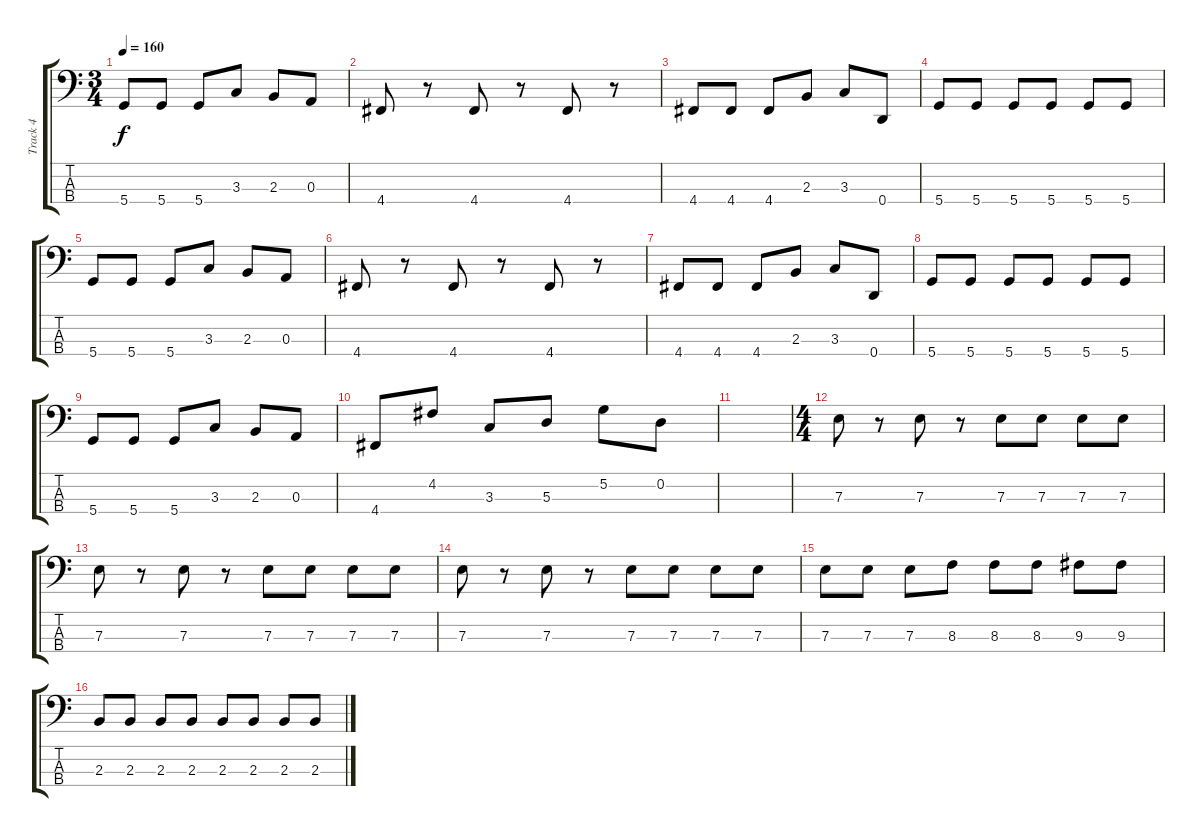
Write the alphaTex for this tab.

\track ("Track 4" "Track 4") {instrument electricbassfinger}
\staff {score tabs}
\tuning (G2 D2 A1 D1) {hide}
\ts (3 4)
\tempo 160
\clef f4
\ks c
5.4.8{dy f} 5.4.8 5.4.8 3.3.8 2.3.8 0.3.8 |
4.4.8 r.8 4.4.8 r.8 4.4.8 r.8 |
4.4.8 4.4.8 4.4.8 2.3.8 3.3.8 0.4.8 |
5.4.8 5.4.8 5.4.8 5.4.8 5.4.8 5.4.8 |
5.4.8 5.4.8 5.4.8 3.3.8 2.3.8 0.3.8 |
4.4.8 r.8 4.4.8 r.8 4.4.8 r.8 |
4.4.8 4.4.8 4.4.8 2.3.8 3.3.8 0.4.8 |
5.4.8 5.4.8 5.4.8 5.4.8 5.4.8 5.4.8 |
5.4.8 5.4.8 5.4.8 3.3.8 2.3.8 0.3.8 |
4.4.8 4.2.8 3.3.8 5.3.8 5.2.8 0.2.8 |
|
\ts (4 4)
7.3.8 r.8 7.3.8 r.8 7.3.8 7.3.8 7.3.8 7.3.8 |
7.3.8 r.8 7.3.8 r.8 7.3.8 7.3.8 7.3.8 7.3.8 |
7.3.8 r.8 7.3.8 r.8 7.3.8 7.3.8 7.3.8 7.3.8 |
7.3.8 7.3.8 7.3.8 8.3.8 8.3.8 8.3.8 9.3.8 9.3.8 |
2.3.8 2.3.8 2.3.8 2.3.8 2.3.8 2.3.8 2.3.8 2.3.8
